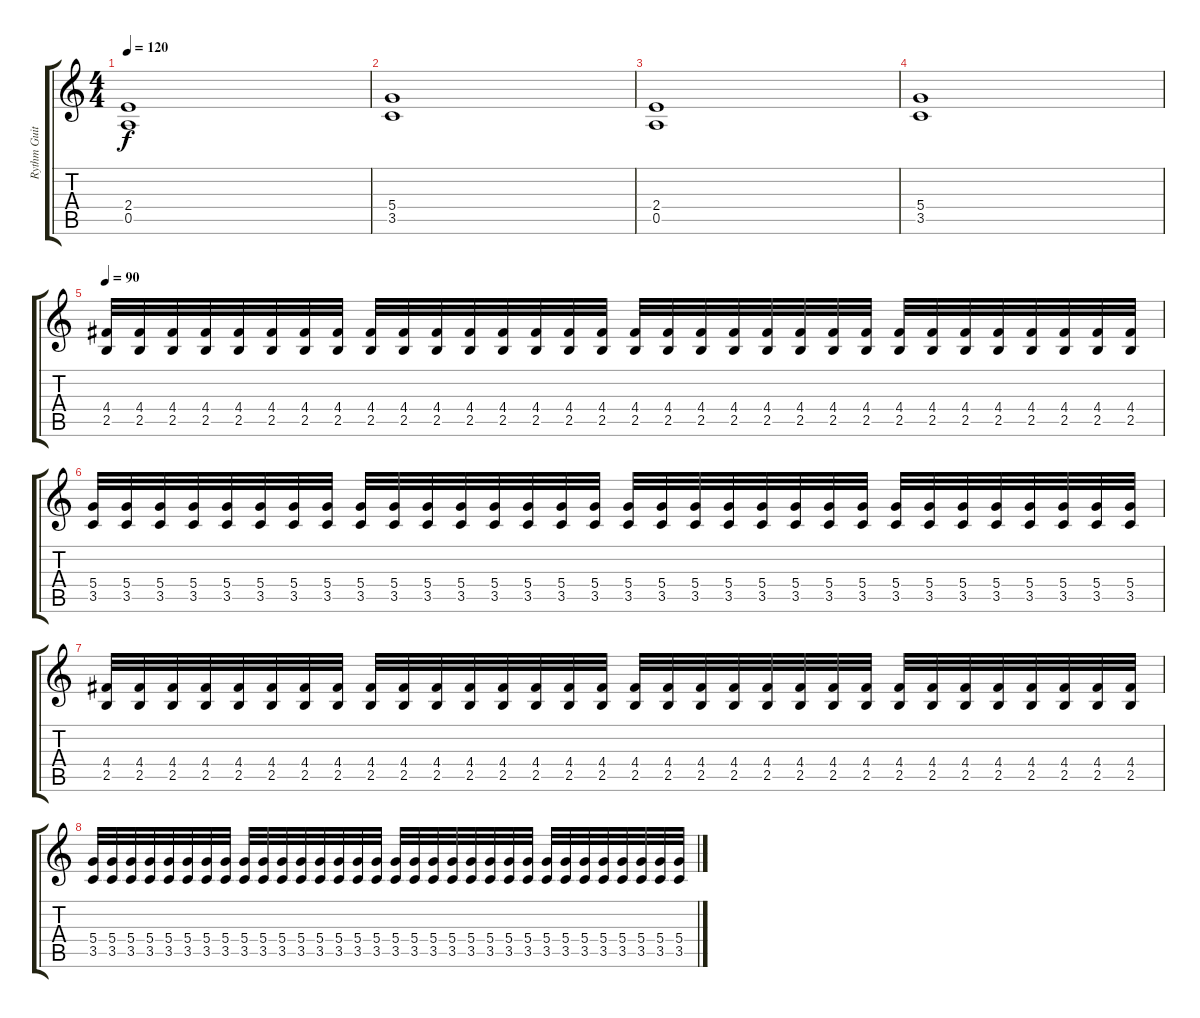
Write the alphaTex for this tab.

\track ("Rythm Guitar" "Rythm Guit") {instrument distortionguitar}
\staff {score tabs}
\tuning (E4 B3 G3 D3 A2 E2) {hide}
\ts (4 4)
\tempo 120
\clef g2
\ks c
(2.4 0.5).1{dy f} |
(5.4 3.5).1 |
(2.4 0.5).1 |
(5.4 3.5).1 |
\tempo 90
(4.4 2.5).32 (4.4 2.5).32 (4.4 2.5).32 (4.4 2.5).32 (4.4 2.5).32 (4.4 2.5).32 (4.4 2.5).32 (4.4 2.5).32 (4.4 2.5).32 (4.4 2.5).32 (4.4 2.5).32 (4.4 2.5).32 (4.4 2.5).32 (4.4 2.5).32 (4.4 2.5).32 (4.4 2.5).32 (4.4 2.5).32 (4.4 2.5).32 (4.4 2.5).32 (4.4 2.5).32 (4.4 2.5).32 (4.4 2.5).32 (4.4 2.5).32 (4.4 2.5).32 (4.4 2.5).32 (4.4 2.5).32 (4.4 2.5).32 (4.4 2.5).32 (4.4 2.5).32 (4.4 2.5).32 (4.4 2.5).32 (4.4 2.5).32 |
(5.4 3.5).32 (5.4 3.5).32 (5.4 3.5).32 (5.4 3.5).32 (5.4 3.5).32 (5.4 3.5).32 (5.4 3.5).32 (5.4 3.5).32 (5.4 3.5).32 (5.4 3.5).32 (5.4 3.5).32 (5.4 3.5).32 (5.4 3.5).32 (5.4 3.5).32 (5.4 3.5).32 (5.4 3.5).32 (5.4 3.5).32 (5.4 3.5).32 (5.4 3.5).32 (5.4 3.5).32 (5.4 3.5).32 (5.4 3.5).32 (5.4 3.5).32 (5.4 3.5).32 (5.4 3.5).32 (5.4 3.5).32 (5.4 3.5).32 (5.4 3.5).32 (5.4 3.5).32 (5.4 3.5).32 (5.4 3.5).32 (5.4 3.5).32 |
(4.4 2.5).32 (4.4 2.5).32 (4.4 2.5).32 (4.4 2.5).32 (4.4 2.5).32 (4.4 2.5).32 (4.4 2.5).32 (4.4 2.5).32 (4.4 2.5).32 (4.4 2.5).32 (4.4 2.5).32 (4.4 2.5).32 (4.4 2.5).32 (4.4 2.5).32 (4.4 2.5).32 (4.4 2.5).32 (4.4 2.5).32 (4.4 2.5).32 (4.4 2.5).32 (4.4 2.5).32 (4.4 2.5).32 (4.4 2.5).32 (4.4 2.5).32 (4.4 2.5).32 (4.4 2.5).32 (4.4 2.5).32 (4.4 2.5).32 (4.4 2.5).32 (4.4 2.5).32 (4.4 2.5).32 (4.4 2.5).32 (4.4 2.5).32 |
(5.4 3.5).32 (5.4 3.5).32 (5.4 3.5).32 (5.4 3.5).32 (5.4 3.5).32 (5.4 3.5).32 (5.4 3.5).32 (5.4 3.5).32 (5.4 3.5).32 (5.4 3.5).32 (5.4 3.5).32 (5.4 3.5).32 (5.4 3.5).32 (5.4 3.5).32 (5.4 3.5).32 (5.4 3.5).32 (5.4 3.5).32 (5.4 3.5).32 (5.4 3.5).32 (5.4 3.5).32 (5.4 3.5).32 (5.4 3.5).32 (5.4 3.5).32 (5.4 3.5).32 (5.4 3.5).32 (5.4 3.5).32 (5.4 3.5).32 (5.4 3.5).32 (5.4 3.5).32 (5.4 3.5).32 (5.4 3.5).32 (5.4 3.5).32
